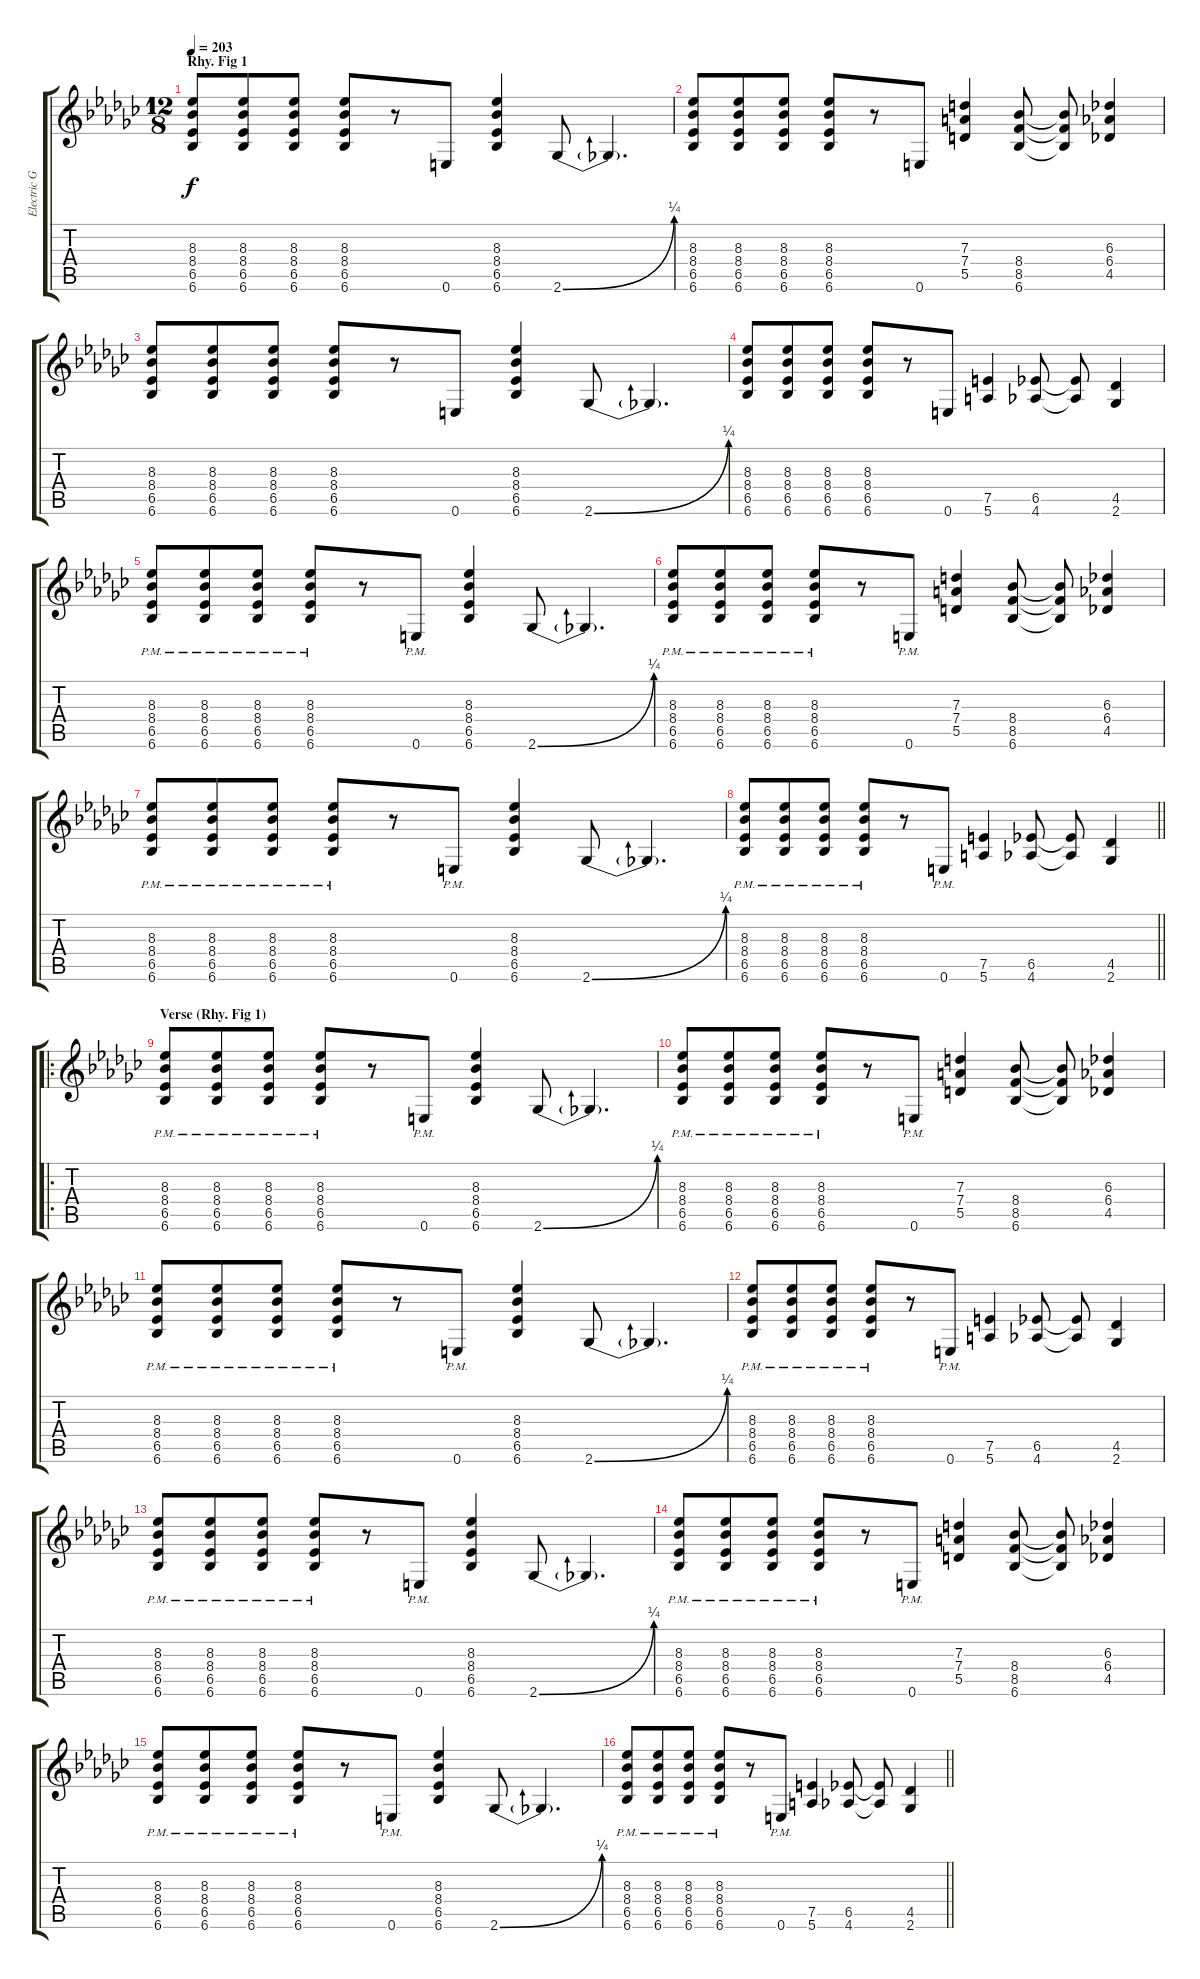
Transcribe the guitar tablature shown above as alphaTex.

\track ("Electric Guitar 4" "Electric G") {instrument distortionguitar}
\staff {score tabs}
\tuning (E4 B3 G3 D3 A2 E2) {hide}
\ts (12 8)
\section ("" "Rhy. Fig 1")
\tempo 203
\clef g2
\ks ebminor
(8.3 8.4 6.5 6.6).8{dy f} (8.3 8.4 6.5 6.6).8 (8.3 8.4 6.5 6.6).8 (8.3 8.4 6.5 6.6).8 r.8 0.6.8 (8.3 8.4 6.5 6.6).4 2.6{be (bend 0 0 60 1)}.8 2.6{t}.4{d} |
(8.3 8.4 6.5 6.6).8 (8.3 8.4 6.5 6.6).8 (8.3 8.4 6.5 6.6).8 (8.3 8.4 6.5 6.6).8 r.8 0.6.8 (7.3 7.4 5.5).4 (8.4 8.5 6.6).8 (8.4{t} 8.5{t} 6.6{t}).8 (6.3 6.4 4.5).4 |
(8.3 8.4 6.5 6.6).8 (8.3 8.4 6.5 6.6).8 (8.3 8.4 6.5 6.6).8 (8.3 8.4 6.5 6.6).8 r.8 0.6.8 (8.3 8.4 6.5 6.6).4 2.6{be (bend 0 0 60 1)}.8 2.6{t}.4{d} |
(8.3 8.4 6.5 6.6).8 (8.3 8.4 6.5 6.6).8 (8.3 8.4 6.5 6.6).8 (8.3 8.4 6.5 6.6).8 r.8 0.6.8 (7.5 5.6).4 (6.5 4.6).8 (6.5{t} 4.6{t}).8 (4.5 2.6).4 |
(8.3{pm} 8.4{pm} 6.5{pm} 6.6{pm}).8 (8.3{pm} 8.4{pm} 6.5{pm} 6.6{pm}).8 (8.3{pm} 8.4{pm} 6.5{pm} 6.6{pm}).8 (8.3{pm} 8.4{pm} 6.5{pm} 6.6{pm}).8 r.8 0.6{pm}.8 (8.3 8.4 6.5 6.6).4 2.6{be (bend 0 0 60 1)}.8 2.6{t}.4{d} |
(8.3{pm} 8.4{pm} 6.5{pm} 6.6{pm}).8 (8.3{pm} 8.4{pm} 6.5{pm} 6.6{pm}).8 (8.3{pm} 8.4{pm} 6.5{pm} 6.6{pm}).8 (8.3{pm} 8.4{pm} 6.5{pm} 6.6{pm}).8 r.8 0.6{pm}.8 (7.3 7.4 5.5).4 (8.4 8.5 6.6).8 (8.4{t} 8.5{t} 6.6{t}).8 (6.3 6.4 4.5).4 |
(8.3{pm} 8.4{pm} 6.5{pm} 6.6{pm}).8 (8.3{pm} 8.4{pm} 6.5{pm} 6.6{pm}).8 (8.3{pm} 8.4{pm} 6.5{pm} 6.6{pm}).8 (8.3{pm} 8.4{pm} 6.5{pm} 6.6{pm}).8 r.8 0.6{pm}.8 (8.3 8.4 6.5 6.6).4 2.6{be (bend 0 0 60 1)}.8 2.6{t}.4{d} |
\barLineRight lightlight
(8.3{pm} 8.4{pm} 6.5{pm} 6.6{pm}).8 (8.3{pm} 8.4{pm} 6.5{pm} 6.6{pm}).8 (8.3{pm} 8.4{pm} 6.5{pm} 6.6{pm}).8 (8.3{pm} 8.4{pm} 6.5{pm} 6.6{pm}).8 r.8 0.6{pm}.8 (7.5 5.6).4 (6.5 4.6).8 (6.5{t} 4.6{t}).8 (4.5 2.6).4 |
\ro
\section ("" "Verse (Rhy. Fig 1)")
(8.3{pm} 8.4{pm} 6.5{pm} 6.6{pm}).8 (8.3{pm} 8.4{pm} 6.5{pm} 6.6{pm}).8 (8.3{pm} 8.4{pm} 6.5{pm} 6.6{pm}).8 (8.3{pm} 8.4{pm} 6.5{pm} 6.6{pm}).8 r.8 0.6{pm}.8 (8.3 8.4 6.5 6.6).4 2.6{be (bend 0 0 60 1)}.8 2.6{t}.4{d} |
(8.3{pm} 8.4{pm} 6.5{pm} 6.6{pm}).8 (8.3{pm} 8.4{pm} 6.5{pm} 6.6{pm}).8 (8.3{pm} 8.4{pm} 6.5{pm} 6.6{pm}).8 (8.3{pm} 8.4{pm} 6.5{pm} 6.6{pm}).8 r.8 0.6{pm}.8 (7.3 7.4 5.5).4 (8.4 8.5 6.6).8 (8.4{t} 8.5{t} 6.6{t}).8 (6.3 6.4 4.5).4 |
(8.3{pm} 8.4{pm} 6.5{pm} 6.6{pm}).8 (8.3{pm} 8.4{pm} 6.5{pm} 6.6{pm}).8 (8.3{pm} 8.4{pm} 6.5{pm} 6.6{pm}).8 (8.3{pm} 8.4{pm} 6.5{pm} 6.6{pm}).8 r.8 0.6{pm}.8 (8.3 8.4 6.5 6.6).4 2.6{be (bend 0 0 60 1)}.8 2.6{t}.4{d} |
(8.3{pm} 8.4{pm} 6.5{pm} 6.6{pm}).8 (8.3{pm} 8.4{pm} 6.5{pm} 6.6{pm}).8 (8.3{pm} 8.4{pm} 6.5{pm} 6.6{pm}).8 (8.3{pm} 8.4{pm} 6.5{pm} 6.6{pm}).8 r.8 0.6{pm}.8 (7.5 5.6).4 (6.5 4.6).8 (6.5{t} 4.6{t}).8 (4.5 2.6).4 |
(8.3{pm} 8.4{pm} 6.5{pm} 6.6{pm}).8 (8.3{pm} 8.4{pm} 6.5{pm} 6.6{pm}).8 (8.3{pm} 8.4{pm} 6.5{pm} 6.6{pm}).8 (8.3{pm} 8.4{pm} 6.5{pm} 6.6{pm}).8 r.8 0.6{pm}.8 (8.3 8.4 6.5 6.6).4 2.6{be (bend 0 0 60 1)}.8 2.6{t}.4{d} |
(8.3{pm} 8.4{pm} 6.5{pm} 6.6{pm}).8 (8.3{pm} 8.4{pm} 6.5{pm} 6.6{pm}).8 (8.3{pm} 8.4{pm} 6.5{pm} 6.6{pm}).8 (8.3{pm} 8.4{pm} 6.5{pm} 6.6{pm}).8 r.8 0.6{pm}.8 (7.3 7.4 5.5).4 (8.4 8.5 6.6).8 (8.4{t} 8.5{t} 6.6{t}).8 (6.3 6.4 4.5).4 |
(8.3{pm} 8.4{pm} 6.5{pm} 6.6{pm}).8 (8.3{pm} 8.4{pm} 6.5{pm} 6.6{pm}).8 (8.3{pm} 8.4{pm} 6.5{pm} 6.6{pm}).8 (8.3{pm} 8.4{pm} 6.5{pm} 6.6{pm}).8 r.8 0.6{pm}.8 (8.3 8.4 6.5 6.6).4 2.6{be (bend 0 0 60 1)}.8 2.6{t}.4{d} |
\barLineRight lightlight
(8.3{pm} 8.4{pm} 6.5{pm} 6.6{pm}).8 (8.3{pm} 8.4{pm} 6.5{pm} 6.6{pm}).8 (8.3{pm} 8.4{pm} 6.5{pm} 6.6{pm}).8 (8.3{pm} 8.4{pm} 6.5{pm} 6.6{pm}).8 r.8 0.6{pm}.8 (7.5 5.6).4 (6.5 4.6).8 (6.5{t} 4.6{t}).8 (4.5 2.6).4
